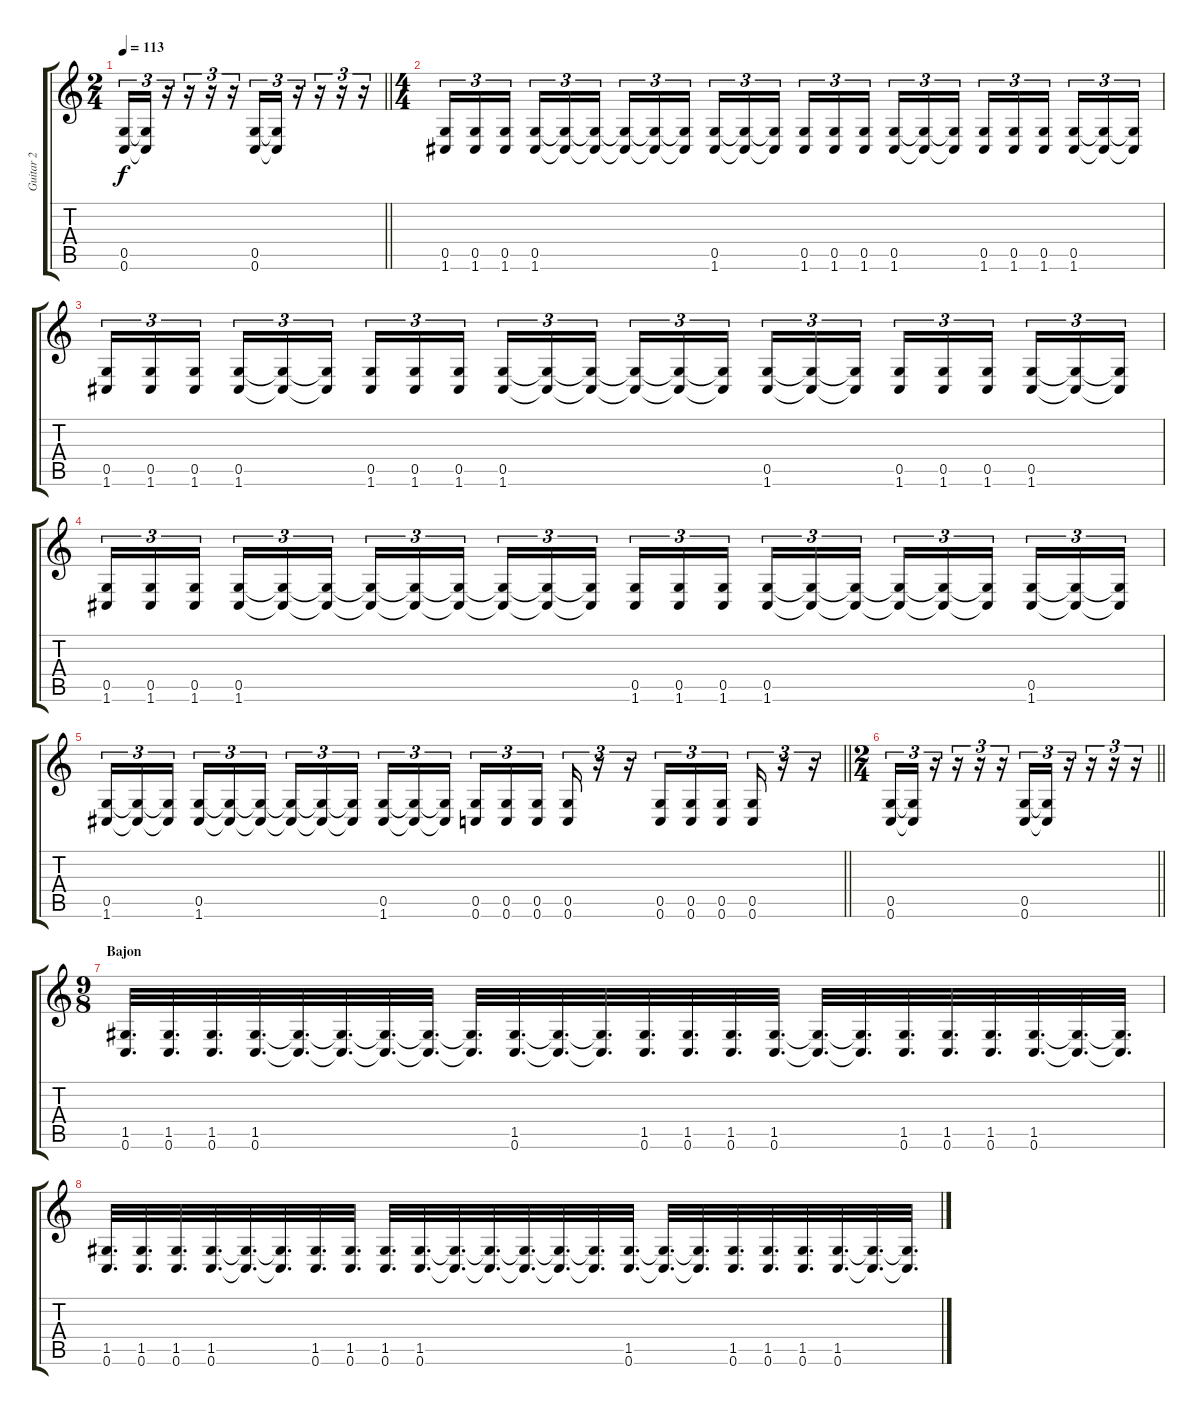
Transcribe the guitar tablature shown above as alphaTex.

\track ("Guitar 2" "Guitar 2") {instrument overdrivenguitar}
\staff {score tabs}
\tuning (D4 A3 F3 C3 G2 C2) {hide}
\ts (2 4)
\tempo 113
\clef g2
\barLineRight lightlight
\ks c
(0.5 0.6).16{tu (3 2) dy f} (0.5{t} 0.6{t}).16{tu (3 2)} r.16{tu (3 2)} r.16{tu (3 2)} r.16{tu (3 2)} r.16{tu (3 2)} (0.5 0.6).16{tu (3 2)} (0.5{t} 0.6{t}).16{tu (3 2)} r.16{tu (3 2)} r.16{tu (3 2)} r.16{tu (3 2)} r.16{tu (3 2)} |
\ts (4 4)
\section ("" "")
(0.5 1.6).16{tu (3 2)} (0.5 1.6).16{tu (3 2)} (0.5 1.6).16{tu (3 2) beam splitsecondary} (0.5 1.6).16{tu (3 2)} (0.5{t} 1.6{t}).16{tu (3 2)} (0.5{t} 1.6{t}).16{tu (3 2)} (0.5{t} 1.6{t}).16{tu (3 2)} (0.5{t} 1.6{t}).16{tu (3 2)} (0.5{t} 1.6{t}).16{tu (3 2) beam splitsecondary} (0.5 1.6).16{tu (3 2)} (0.5{t} 1.6{t}).16{tu (3 2)} (0.5{t} 1.6{t}).16{tu (3 2)} (0.5 1.6).16{tu (3 2)} (0.5 1.6).16{tu (3 2)} (0.5 1.6).16{tu (3 2) beam splitsecondary} (0.5 1.6).16{tu (3 2)} (0.5{t} 1.6{t}).16{tu (3 2)} (0.5{t} 1.6{t}).16{tu (3 2)} (0.5 1.6).16{tu (3 2)} (0.5 1.6).16{tu (3 2)} (0.5 1.6).16{tu (3 2) beam splitsecondary} (0.5 1.6).16{tu (3 2)} (0.5{t} 1.6{t}).16{tu (3 2)} (0.5{t} 1.6{t}).16{tu (3 2)} |
(0.5 1.6).16{tu (3 2)} (0.5 1.6).16{tu (3 2)} (0.5 1.6).16{tu (3 2) beam splitsecondary} (0.5 1.6).16{tu (3 2)} (0.5{t} 1.6{t}).16{tu (3 2)} (0.5{t} 1.6{t}).16{tu (3 2)} (0.5 1.6).16{tu (3 2)} (0.5 1.6).16{tu (3 2)} (0.5 1.6).16{tu (3 2) beam splitsecondary} (0.5 1.6).16{tu (3 2)} (0.5{t} 1.6{t}).16{tu (3 2)} (0.5{t} 1.6{t}).16{tu (3 2)} (0.5{t} 1.6{t}).16{tu (3 2)} (0.5{t} 1.6{t}).16{tu (3 2)} (0.5{t} 1.6{t}).16{tu (3 2) beam splitsecondary} (0.5 1.6).16{tu (3 2)} (0.5{t} 1.6{t}).16{tu (3 2)} (0.5{t} 1.6{t}).16{tu (3 2)} (0.5 1.6).16{tu (3 2)} (0.5 1.6).16{tu (3 2)} (0.5 1.6).16{tu (3 2) beam splitsecondary} (0.5 1.6).16{tu (3 2)} (0.5{t} 1.6{t}).16{tu (3 2)} (0.5{t} 1.6{t}).16{tu (3 2)} |
(0.5 1.6).16{tu (3 2)} (0.5 1.6).16{tu (3 2)} (0.5 1.6).16{tu (3 2) beam splitsecondary} (0.5 1.6).16{tu (3 2)} (0.5{t} 1.6{t}).16{tu (3 2)} (0.5{t} 1.6{t}).16{tu (3 2)} (0.5{t} 1.6{t}).16{tu (3 2)} (0.5{t} 1.6{t}).16{tu (3 2)} (0.5{t} 1.6{t}).16{tu (3 2) beam splitsecondary} (0.5{t} 1.6{t}).16{tu (3 2)} (0.5{t} 1.6{t}).16{tu (3 2)} (0.5{t} 1.6{t}).16{tu (3 2)} (0.5 1.6).16{tu (3 2)} (0.5 1.6).16{tu (3 2)} (0.5 1.6).16{tu (3 2) beam splitsecondary} (0.5 1.6).16{tu (3 2)} (0.5{t} 1.6{t}).16{tu (3 2)} (0.5{t} 1.6{t}).16{tu (3 2)} (0.5{t} 1.6{t}).16{tu (3 2)} (0.5{t} 1.6{t}).16{tu (3 2)} (0.5{t} 1.6{t}).16{tu (3 2) beam splitsecondary} (0.5 1.6).16{tu (3 2)} (0.5{t} 1.6{t}).16{tu (3 2)} (0.5{t} 1.6{t}).16{tu (3 2)} |
\barLineRight lightlight
(0.5 1.6).16{tu (3 2)} (0.5{t} 1.6{t}).16{tu (3 2)} (0.5{t} 1.6{t}).16{tu (3 2) beam splitsecondary} (0.5 1.6).16{tu (3 2)} (0.5{t} 1.6{t}).16{tu (3 2)} (0.5{t} 1.6{t}).16{tu (3 2)} (0.5{t} 1.6{t}).16{tu (3 2)} (0.5{t} 1.6{t}).16{tu (3 2)} (0.5{t} 1.6{t}).16{tu (3 2) beam splitsecondary} (0.5 1.6).16{tu (3 2)} (0.5{t} 1.6{t}).16{tu (3 2)} (0.5{t} 1.6{t}).16{tu (3 2)} (0.5 0.6).16{tu (3 2)} (0.5 0.6).16{tu (3 2)} (0.5 0.6).16{tu (3 2) beam splitsecondary} (0.5 0.6).16{tu (3 2)} r.16{tu (3 2)} r.16{tu (3 2)} (0.5 0.6).16{tu (3 2)} (0.5 0.6).16{tu (3 2)} (0.5 0.6).16{tu (3 2) beam splitsecondary} (0.5 0.6).16{tu (3 2)} r.16{tu (3 2)} r.16{tu (3 2)} |
\ts (2 4)
\barLineRight lightlight
(0.5 0.6).16{tu (3 2)} (0.5{t} 0.6{t}).16{tu (3 2)} r.16{tu (3 2)} r.16{tu (3 2)} r.16{tu (3 2)} r.16{tu (3 2)} (0.5 0.6).16{tu (3 2)} (0.5{t} 0.6{t}).16{tu (3 2)} r.16{tu (3 2)} r.16{tu (3 2)} r.16{tu (3 2)} r.16{tu (3 2)} |
\ts (9 8)
\section ("" "Bajon")
(1.5 0.6).32{d} (1.5 0.6).32{d} (1.5 0.6).32{d} (1.5 0.6).32{d} (1.5{t} 0.6{t}).32{d} (1.5{t} 0.6{t}).32{d} (1.5{t} 0.6{t}).32{d} (1.5{t} 0.6{t}).32{d} (1.5{t} 0.6{t}).32{d} (1.5 0.6).32{d} (1.5{t} 0.6{t}).32{d} (1.5{t} 0.6{t}).32{d} (1.5 0.6).32{d} (1.5 0.6).32{d} (1.5 0.6).32{d} (1.5 0.6).32{d} (1.5{t} 0.6{t}).32{d} (1.5{t} 0.6{t}).32{d} (1.5 0.6).32{d} (1.5 0.6).32{d} (1.5 0.6).32{d} (1.5 0.6).32{d} (1.5{t} 0.6{t}).32{d} (1.5{t} 0.6{t}).32{d} |
(1.5 0.6).32{d} (1.5 0.6).32{d} (1.5 0.6).32{d} (1.5 0.6).32{d} (1.5{t} 0.6{t}).32{d} (1.5{t} 0.6{t}).32{d} (1.5 0.6).32{d} (1.5 0.6).32{d} (1.5 0.6).32{d} (1.5 0.6).32{d} (1.5{t} 0.6{t}).32{d} (1.5{t} 0.6{t}).32{d} (1.5{t} 0.6{t}).32{d} (1.5{t} 0.6{t}).32{d} (1.5{t} 0.6{t}).32{d} (1.5 0.6).32{d} (1.5{t} 0.6{t}).32{d} (1.5{t} 0.6{t}).32{d} (1.5 0.6).32{d} (1.5 0.6).32{d} (1.5 0.6).32{d} (1.5 0.6).32{d} (1.5{t} 0.6{t}).32{d} (1.5{t} 0.6{t}).32{d}
